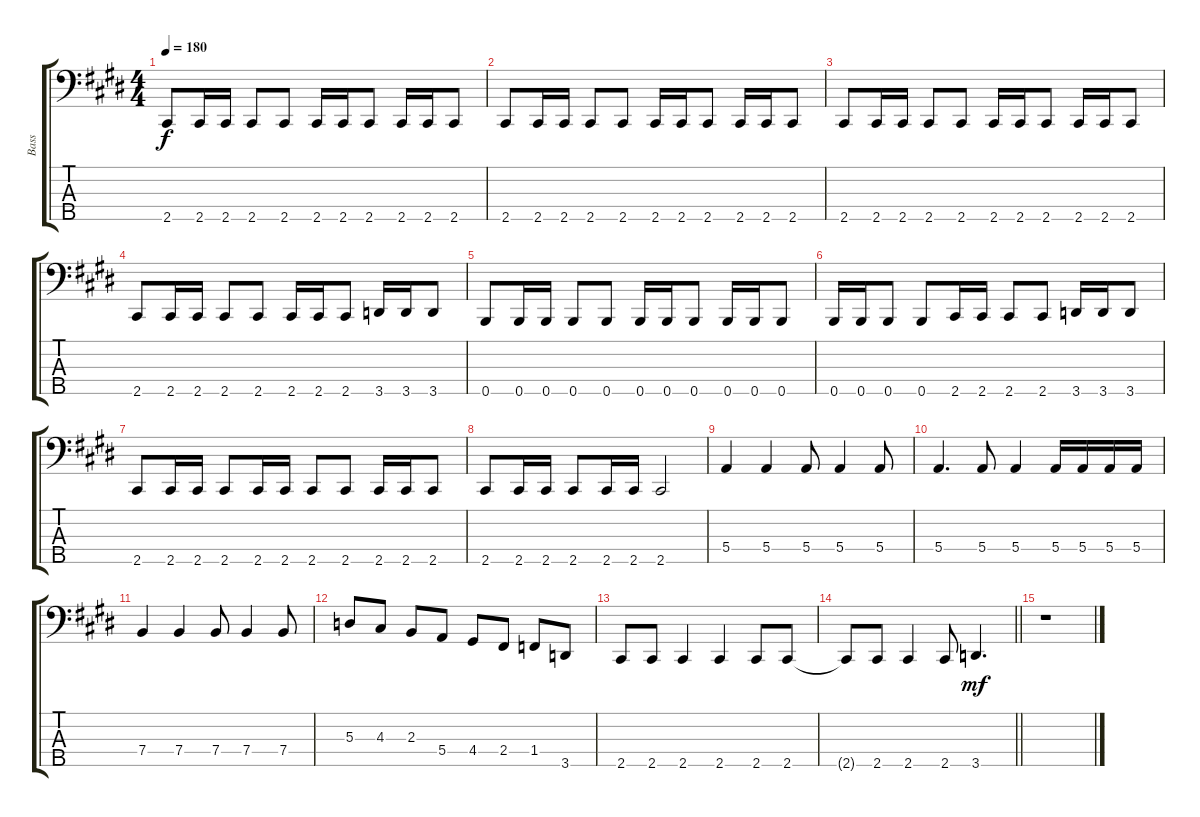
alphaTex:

\track ("Bass" "Bass") {instrument electricbassfinger}
\staff {score tabs}
\tuning (G2 D2 A1 E1 B0) {hide}
\ts (4 4)
\tempo 180
\clef f4
\ks c#minor
2.5.8{dy f} 2.5.16 2.5.16 2.5.8 2.5.8 2.5.16 2.5.16 2.5.8 2.5.16 2.5.16 2.5.8 |
2.5.8 2.5.16 2.5.16 2.5.8 2.5.8 2.5.16 2.5.16 2.5.8 2.5.16 2.5.16 2.5.8 |
2.5.8 2.5.16 2.5.16 2.5.8 2.5.8 2.5.16 2.5.16 2.5.8 2.5.16 2.5.16 2.5.8 |
2.5.8 2.5.16 2.5.16 2.5.8 2.5.8 2.5.16 2.5.16 2.5.8 3.5.16 3.5.16 3.5.8 |
0.5.8 0.5.16 0.5.16 0.5.8 0.5.8 0.5.16 0.5.16 0.5.8 0.5.16 0.5.16 0.5.8 |
0.5.16 0.5.16 0.5.8 0.5.8 2.5.16 2.5.16 2.5.8 2.5.8 3.5.16 3.5.16 3.5.8 |
2.5.8 2.5.16 2.5.16 2.5.8 2.5.16 2.5.16 2.5.8 2.5.8 2.5.16 2.5.16 2.5.8 |
2.5.8 2.5.16 2.5.16 2.5.8 2.5.16 2.5.16 2.5.2 |
5.4.4 5.4.4 5.4.8 5.4.4 5.4.8 |
5.4.4{d} 5.4.8 5.4.4 5.4.16 5.4.16 5.4.16 5.4.16 |
7.4.4 7.4.4 7.4.8 7.4.4 7.4.8 |
5.3.8 4.3.8 2.3.8 5.4.8 4.4.8 2.4.8 1.4.8 3.5.8 |
2.5.8 2.5.8 2.5.4 2.5.4 2.5.8 2.5.8 |
\barLineRight lightlight
2.5{t}.8 2.5.8 2.5.4 2.5.8 3.5.4{d dy mf} |
r.1
